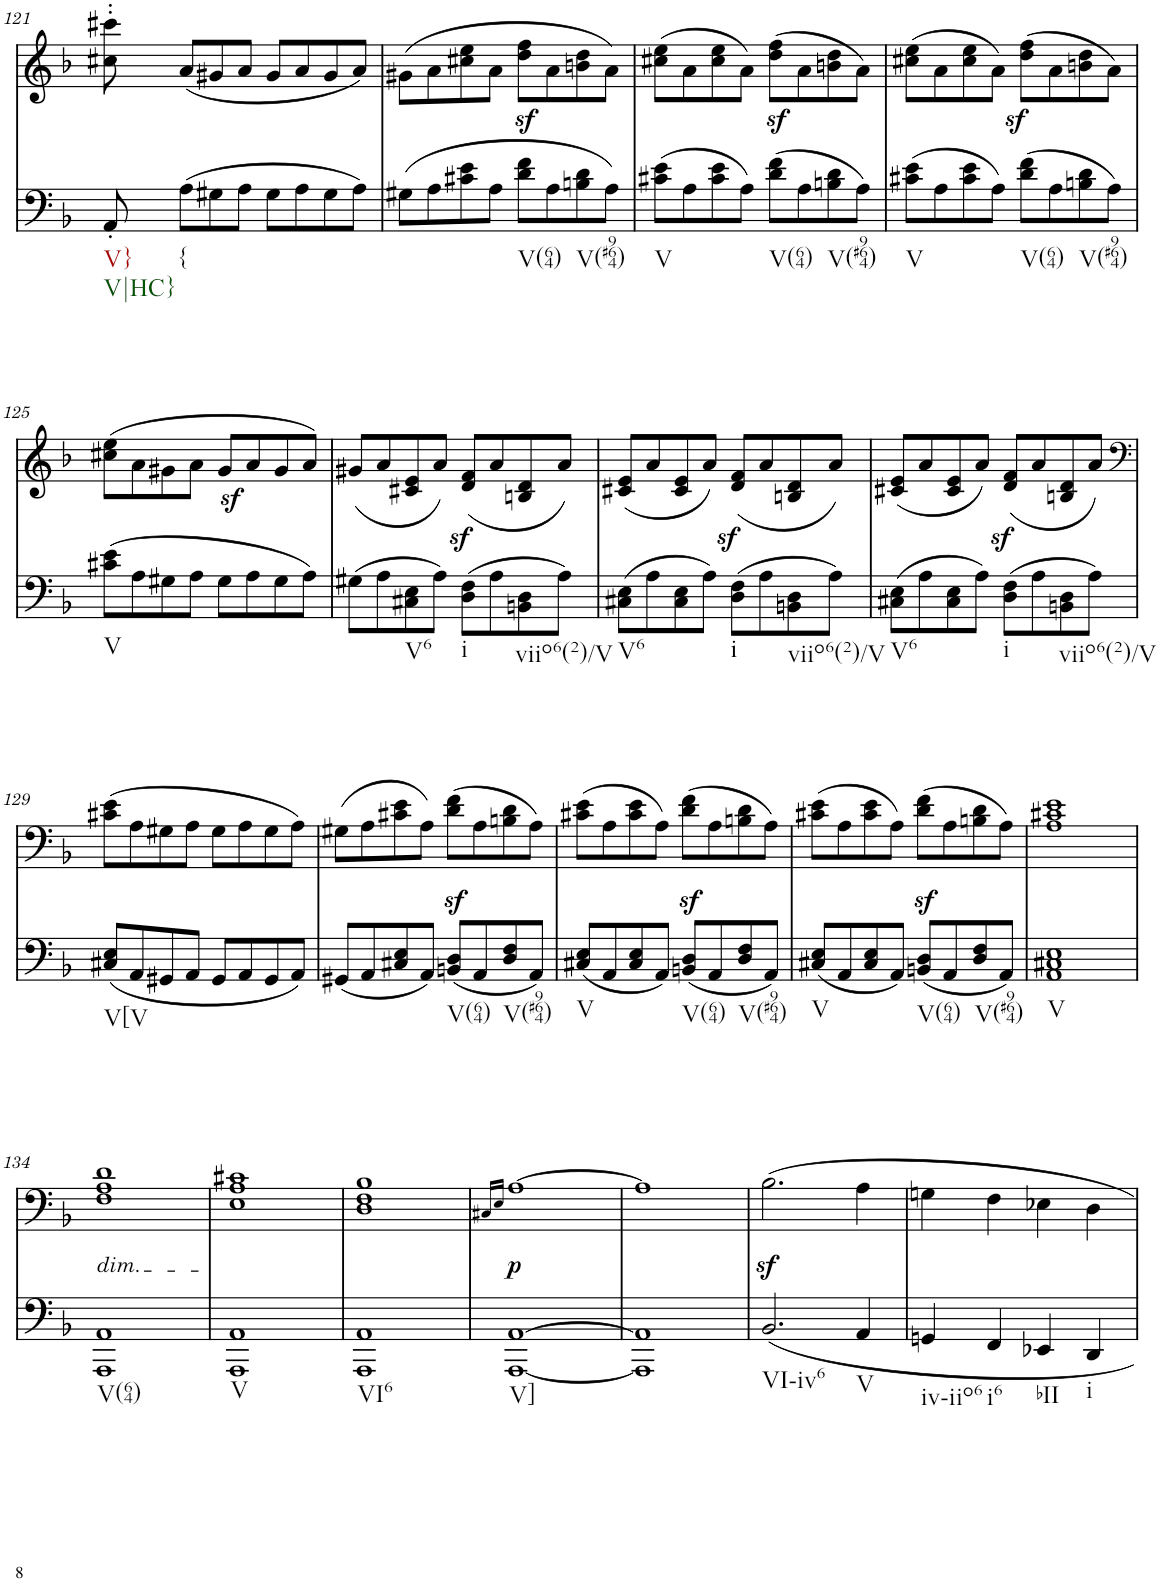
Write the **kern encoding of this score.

**kern	**kern	**text	**dynam
*part2	*part1	*part1	*part1
*staff2	*staff1	*staff1	*staff1
*I"piano	*I"piano	*	*
*I'Pno	*I'Pno	*	*
!!LO:PB:g=z
*clefG2	*clefG2	*	*
*k[b-]	*k[b-]	*	*
*d:	*d:	*	*
*M4/4	*M4/4	*	*
=121	=121	=121	=121
!LO:TX:b:t=V}	!	!	!
!LO:TX:b:t=V|HC}	!	!	!
!	!	!LO:LY:b	!
8AA'/	8cc#X\' 8ccc#X\'	ff	.
!LO:TX:b:t={	!	!	!
(8A\L	(8a/L	.	.
8G#X\	8g#X/	.	.
8A\J	8a/J	.	.
8G#\L	8g#/L	.	.
8A\	8a/	.	.
8G#\	8g#/	.	.
8A\J)	8a/J)	.	.
=122	=122	=122	=122
(8G#X\L	(8g#X\L	.	.
8A\	8a\	.	.
8c#X\ 8e\	8cc#X\ 8ee\	.	.
8A\J	8a\J	.	.
!LO:TX:b:t=V(64)	!	!	!
8d\ 8f\L	8dd\z< 8ff\z<L	.	.
8A\	8a\	.	.
!LO:TX:b:t=V(#964)	!	!	!
8Bn\ 8d\	8bn\ 8dd\	.	.
8A\J)	8a\J)	.	.
=123	=123	=123	=123
!LO:TX:b:t=V	!	!	!
(8c#X\ 8e\L	(8cc#X\ 8ee\L	.	.
8A\	8a\	.	.
8c#\ 8e\	8cc#\ 8ee\	.	.
8A\J)	8a\J)	.	.
!LO:TX:b:t=V(64)	!	!	!
(8d\ 8f\L	(8dd\z< 8ff\z<L	.	.
8A\	8a\	.	.
!LO:TX:b:t=V(#964)	!	!	!
8Bn\ 8d\	8bn\ 8dd\	.	.
8A\J)	8a\J)	.	.
=124	=124	=124	=124
!LO:TX:b:t=V	!	!	!
(8c#X\ 8e\L	(8cc#X\ 8ee\L	.	.
8A\	8a\	.	.
8c#\ 8e\	8cc#\ 8ee\	.	.
8A\J)	8a\J)	.	.
!LO:TX:b:t=V(64)	!	!	!
(8d\ 8f\L	(8dd\z< 8ff\z<L	.	.
8A\	8a\	.	.
!LO:TX:b:t=V(#964)	!	!	!
8Bn\ 8d\	8bn\ 8dd\	.	.
8A\J)	8a\J)	.	.
!!LO:LB:g=z
=125	=125	=125	=125
!LO:TX:b:t=V	!	!	!
(8c#X\ 8e\L	(8cc#X\ 8ee\L	.	.
8A\	8a\	.	.
8G#X\	8g#X\	.	.
8A\J	8a\J	.	.
8G#\L	8g#z</L	.	.
8A\	8a/	.	.
8G#\	8g#/	.	.
8A\J)	8a/J)	.	.
=126	=126	=126	=126
(8G#X\L	(8g#X/L	.	.
8A\	8a/	.	.
!LO:TX:b:t=V6	!	!	!
8C#X\ 8E\	8c#X/ 8e/	.	.
8A\J)	8a/J)	.	.
!LO:TX:b:t=i	!	!	!
(8D\z> 8F\z>L	(8d/ 8f/L	.	.
8A\	8a/	.	.
!LO:TX:b:t=viio6(2)/V	!	!	!
8BBn\ 8D\	8Bn/ 8d/	.	.
8A\J)	8a/J)	.	.
=127	=127	=127	=127
!LO:TX:b:t=V6	!	!	!
(8C#X\ 8E\L	(8c#X/ 8e/L	.	.
8A\	8a/	.	.
8C#\ 8E\	8c#/ 8e/	.	.
8A\J)	8a/J)	.	.
!LO:TX:b:t=i	!	!	!
(8D\z> 8F\z>L	(8d/ 8f/L	.	.
8A\	8a/	.	.
!LO:TX:b:t=viio6(2)/V	!	!	!
8BBn\ 8D\	8Bn/ 8d/	.	.
8A\J)	8a/J)	.	.
=128	=128	=128	=128
!LO:TX:b:t=V6	!	!	!
(8C#X\ 8E\L	(8c#X/ 8e/L	.	.
8A\	8a/	.	.
8C#\ 8E\	8c#/ 8e/	.	.
8A\J)	8a/J)	.	.
!LO:TX:b:t=i	!	!	!
(8D\z> 8F\z>L	(8d/ 8f/L	.	.
8A\	8a/	.	.
!LO:TX:b:t=viio6(2)/V	!	!	!
8BBn\ 8D\	8Bn/ 8d/	.	.
8A\J)	8a/J)	.	.
!!LO:LB:g=z
=129	=129	=129	=129
*	*clefF4	*	*
!LO:TX:b:t=V[V	!	!	!
(8C#X/ 8E/L	(8c#X\ 8e\L	.	.
8AA/	8A\	.	.
8GG#X/	8G#X\	.	.
8AA/J	8A\J	.	.
8GG#/L	8G#\L	.	.
8AA/	8A\	.	.
8GG#/	8G#\	.	.
8AA/J)	8A\J)	.	.
=130	=130	=130	=130
(8GG#X/L	(8G#X\L	.	.
8AA/	8A\	.	.
8C#X/ 8E/	8c#X\ 8e\	.	.
8AA/J)	8A\J)	.	.
!LO:TX:b:t=V(64)	!	!	!
(8BBn/ 8D/L	(8d\z< 8f\z<L	.	.
8AA/	8A\	.	.
!LO:TX:b:t=V(#964)	!	!	!
8D/ 8F/	8Bn\ 8d\	.	.
8AA/J)	8A\J)	.	.
=131	=131	=131	=131
!LO:TX:b:t=V	!	!	!
(8C#X/ 8E/L	(8c#X\ 8e\L	.	.
8AA/	8A\	.	.
8C#/ 8E/	8c#\ 8e\	.	.
8AA/J)	8A\J)	.	.
!LO:TX:b:t=V(64)	!	!	!
(8BBn/ 8D/L	(8d\z< 8f\z<L	.	.
8AA/	8A\	.	.
!LO:TX:b:t=V(#964)	!	!	!
8D/ 8F/	8Bn\ 8d\	.	.
8AA/J)	8A\J)	.	.
=132	=132	=132	=132
!LO:TX:b:t=V	!	!	!
(8C#X/ 8E/L	(8c#X\ 8e\L	.	.
8AA/	8A\	.	.
8C#/ 8E/	8c#\ 8e\	.	.
8AA/J)	8A\J)	.	.
!LO:TX:b:t=V(64)	!	!	!
(8BBn/ 8D/L	(8d\z< 8f\z<L	.	.
8AA/	8A\	.	.
!LO:TX:b:t=V(#964)	!	!	!
8D/ 8F/	8Bn\ 8d\	.	.
8AA/J)	8A\J)	.	.
=133	=133	=133	=133
!LO:TX:b:t=V	!	!	!
1AA 1C#X 1E	1A 1c#X 1e	.	.
!!LO:LB:g=z
=134	=134	=134	=134
!	!LO:TX:b:i:t=dim.	!	!
!LO:TX:b:t=V(64)	!	!	!
!	!	!LO:LY:b	!
1AAA 1AA	1F 1A 1d	>	.
=135	=135	=135	=135
!LO:TX:b:t=V	!	!	!
1AAA 1AA	1E 1A 1c#X	.	.
=136	=136	=136	=136
!LO:TX:b:t=VI6	!	!	!
1AAA 1AA	1D 1F 1B-	.	.
=137	=137	=137	=137
.	16qC#X/LL	.	.
.	16qE/JJ	.	.
!LO:TX:b:t=V]	!	!	!
!	!	!LO:LY:b	!LO:DY:b
[1AAA [1AA	[1A	p	p
=138	=138	=138	=138
1AAA] 1AA]	1A]	.	.
=139	=139	=139	=139
!LO:TX:b:t=VI-iv6	!	!	!
2.BB-/	2.B-z<\	.	.
!LO:TX:b:t=V	!	!	!
4AA/	4A\	.	.
=140	=140	=140	=140
!LO:TX:b:t=iv-iio6	!	!	!
4GGn/	4Gn\	.	.
!LO:TX:b:t=i6	!	!	!
4FF/	4F\	.	.
!LO:TX:b:t=bII	!	!	!
4EE-X/	4E-X\	.	.
!LO:TX:b:t=i	!	!	!
4DD/	4D\	.	.
=	=	=	=
*-	*-	*-	*-
